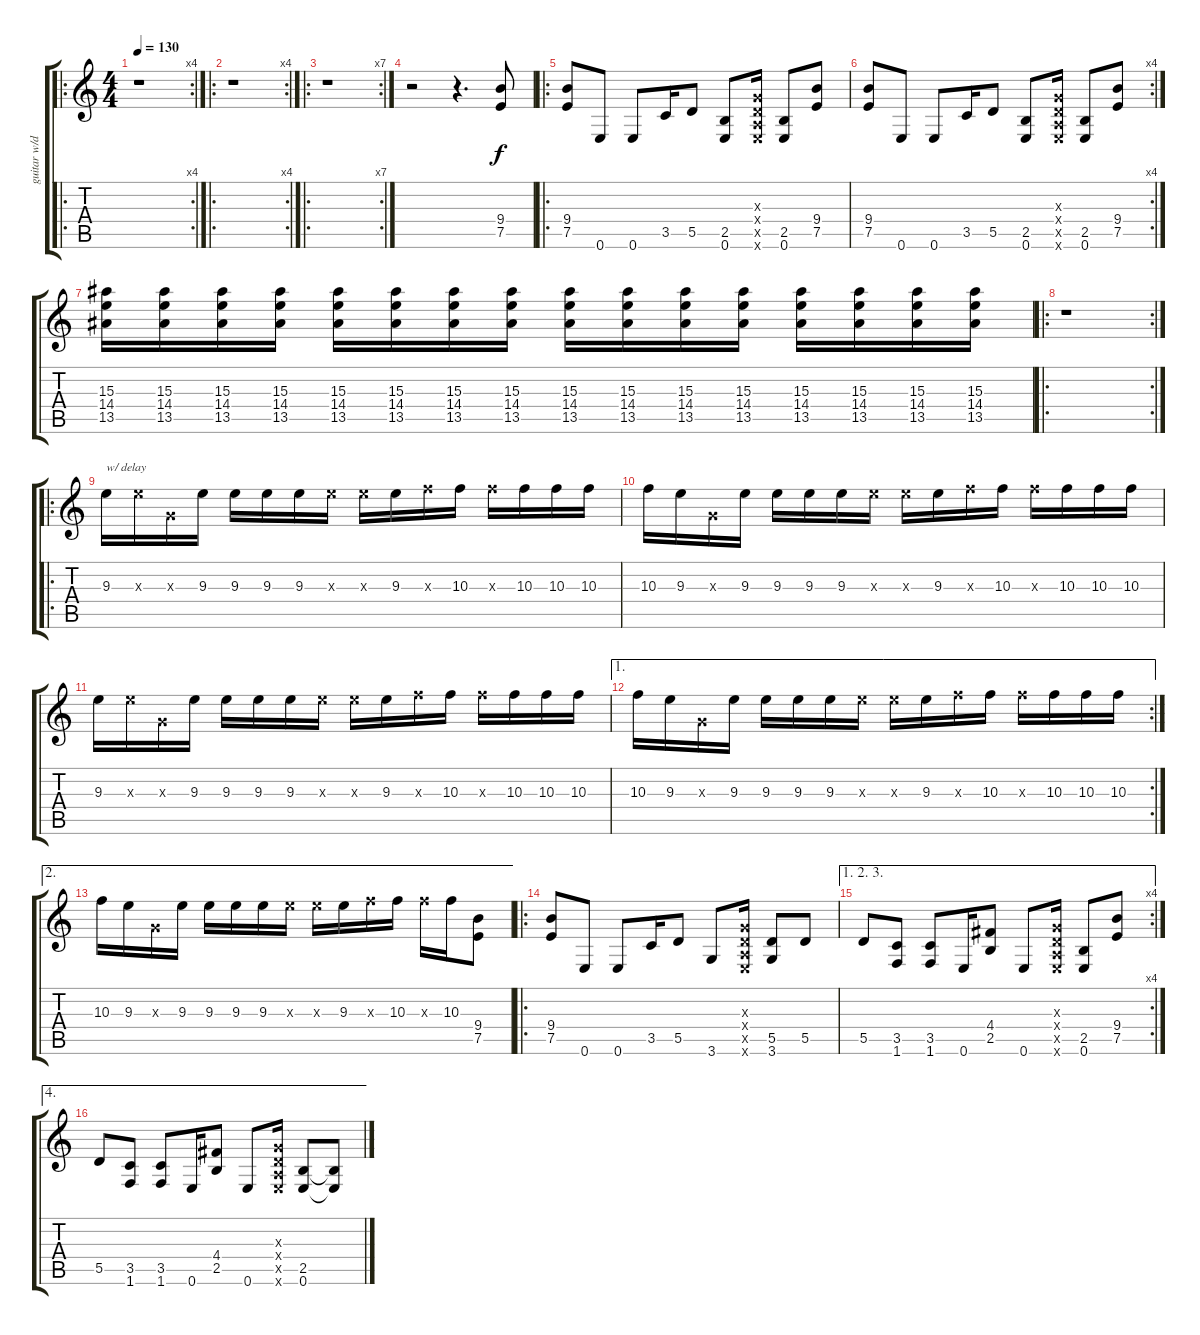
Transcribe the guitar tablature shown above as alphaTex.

\track ("guitar w/dist" "guitar w/d") {instrument distortionguitar}
\staff {score tabs}
\tuning (E4 B3 G3 D3 A2 E2) {hide}
\ro
\rc 4
\ts (4 4)
\tempo 130
\clef g2
\ks c
r.1{dy f instrument distortionguitar} |
\ro
\rc 4
r.1 |
\ro
\rc 7
r.1 |
r.2 r.4{d} (9.4 7.5).8 |
\ro
(9.4 7.5).8 0.6.8 0.6.8 3.5.16 5.5.8 (2.5 0.6).8 (0.3{x} 0.4{x} 0.5{x} 0.6{x}).16 (2.5 0.6).8 (9.4 7.5).8 |
\rc 4
(9.4 7.5).8 0.6.8 0.6.8 3.5.16 5.5.8 (2.5 0.6).8 (0.3{x} 0.4{x} 0.5{x} 0.6{x}).16 (2.5 0.6).8 (9.4 7.5).8 |
(15.3 14.4 13.5).16 (15.3 14.4 13.5).16 (15.3 14.4 13.5).16 (15.3 14.4 13.5).16 (15.3 14.4 13.5).16 (15.3 14.4 13.5).16 (15.3 14.4 13.5).16 (15.3 14.4 13.5).16 (15.3 14.4 13.5).16 (15.3 14.4 13.5).16 (15.3 14.4 13.5).16 (15.3 14.4 13.5).16 (15.3 14.4 13.5).16 (15.3 14.4 13.5).16 (15.3 14.4 13.5).16 (15.3 14.4 13.5).16 |
\ro
\rc 2
r.1{volume 16 instrument shamisen} |
\ro
9.3.16{txt "w/ delay" balance 0} 9.3{x}.16 0.3{x}.16{balance 1} 9.3.16 9.3.16{balance 2} 9.3.16 9.3.16{balance 3} 9.3{x}.16 9.3{x}.16{balance 4} 9.3.16 10.3{x}.16{balance 5} 10.3.16 10.3{x}.16{balance 6} 10.3.16 10.3.16{balance 7} 10.3.16 |
10.3.16{balance 9} 9.3.16 0.3{x}.16{balance 10} 9.3.16 9.3.16{balance 11} 9.3.16 9.3.16{balance 12} 9.3{x}.16 9.3{x}.16{balance 13} 9.3.16 10.3{x}.16{balance 14} 10.3.16 10.3{x}.16{balance 15} 10.3.16 10.3.16{balance 16} 10.3.16 |
9.3.16{balance 9} 9.3{x}.16 0.3{x}.16{balance 10} 9.3.16 9.3.16{balance 11} 9.3.16 9.3.16{balance 12} 9.3{x}.16 9.3{x}.16{balance 13} 9.3.16 10.3{x}.16{balance 14} 10.3.16 10.3{x}.16{balance 15} 10.3.16 10.3.16{balance 16} 10.3.16 |
\ae 1
\rc 2
10.3.16{balance 0} 9.3.16 0.3{x}.16{balance 1} 9.3.16 9.3.16{balance 2} 9.3.16 9.3.16{balance 3} 9.3{x}.16 9.3{x}.16{balance 4} 9.3.16 10.3{x}.16{balance 5} 10.3.16 10.3{x}.16{balance 6} 10.3.16 10.3.16{balance 7} 10.3.16 |
\ae 2
10.3.16{balance 0} 9.3.16 0.3{x}.16{balance 1} 9.3.16 9.3.16{balance 2} 9.3.16 9.3.16{balance 3} 9.3{x}.16 9.3{x}.16{balance 4} 9.3.16 10.3{x}.16{balance 5} 10.3.16 10.3{x}.16{balance 6} 10.3.16 (9.4 7.5).8{volume 13 balance 8 instrument distortionguitar} |
\ro
(9.4 7.5).8 0.6.8 0.6.8 3.5.16 5.5.8 3.6.8 (0.3{x} 0.4{x} 0.5{x} 0.6{x}).16 (5.5 3.6).8 5.5.8 |
\ae (1 2 3)
\rc 4
5.5.8 (3.5 1.6).8 (3.5 1.6).8 0.6.16 (4.4 2.5).8 0.6.8 (0.3{x} 0.4{x} 0.5{x} 0.6{x}).16 (2.5 0.6).8 (9.4 7.5).8 |
\ae 4
5.5.8 (3.5 1.6).8 (3.5 1.6).8 0.6.16 (4.4 2.5).8 0.6.8 (0.3{x} 0.4{x} 0.5{x} 0.6{x}).16 (2.5 0.6).8 (2.5{t} 0.6{t}).8
